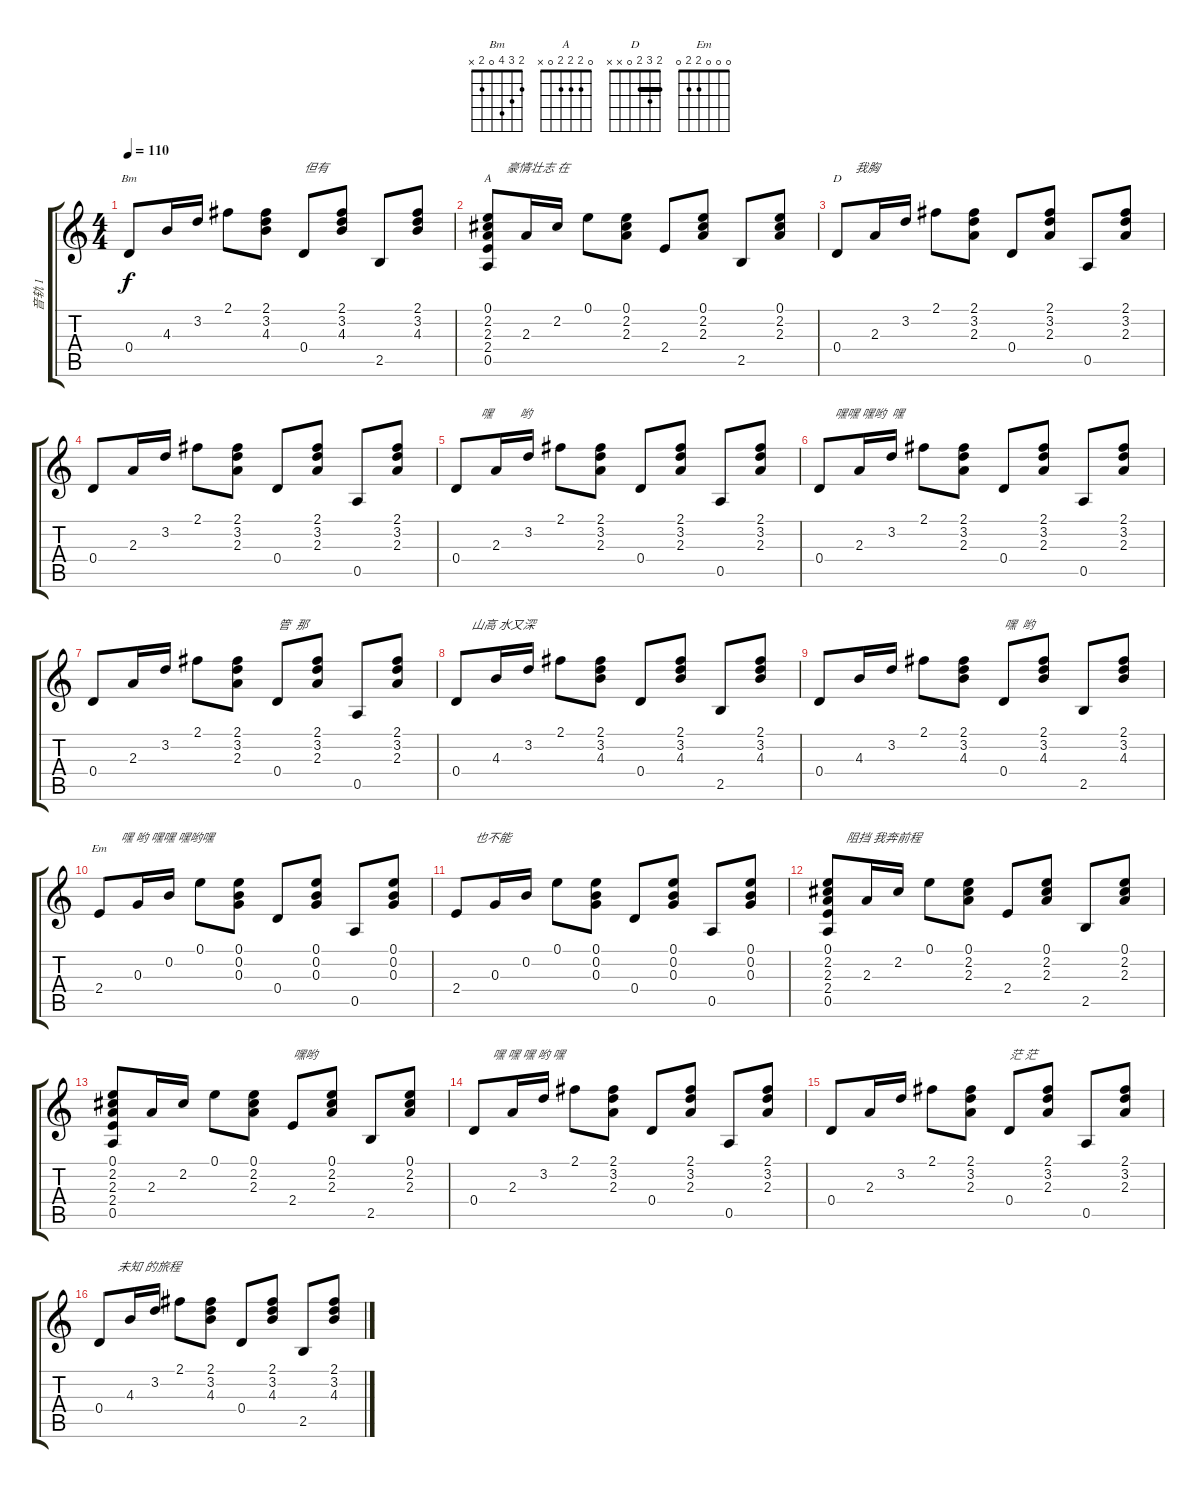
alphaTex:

\track ("音轨 1" "音轨 1") {instrument acousticguitarnylon}
\staff {score tabs}
\tuning (E4 B3 G3 D3 A2 E2) {hide}
\chord ("Bm" 2 3 4 0 2 x)
\chord ("A" 0 2 2 2 0 x)
\chord ("D" 2 3 2 0 x x) {barre 2}
\chord ("Em" 0 0 0 2 2 0)
\ts (4 4)
\tempo 110
\clef g2
\ks c
0.4.8{ch "Bm" dy f} 4.3.16 3.2.16 2.1.8 (2.1 3.2 4.3).8 0.4.8{txt "但有"} (2.1 3.2 4.3).8 2.5.8 (2.1 3.2 4.3).8 |
(0.1 2.2 2.3 2.4 0.5).8{ch "A" txt "      豪情壮志 在"} 2.3.16 2.2.16 0.1.8 (0.1 2.2 2.3).8 2.4.8 (0.1 2.2 2.3).8 2.5.8 (0.1 2.2 2.3).8 |
0.4.8{ch "D" txt "      我胸"} 2.3.16 3.2.16 2.1.8 (2.1 3.2 2.3).8 0.4.8 (2.1 3.2 2.3).8 0.5.8 (2.1 3.2 2.3).8 |
0.4.8 2.3.16 3.2.16 2.1.8 (2.1 3.2 2.3).8 0.4.8 (2.1 3.2 2.3).8 0.5.8 (2.1 3.2 2.3).8 |
0.4.8{txt "        嘿         哟 "} 2.3.16 3.2.16 2.1.8 (2.1 3.2 2.3).8 0.4.8 (2.1 3.2 2.3).8 0.5.8 (2.1 3.2 2.3).8 |
0.4.8{txt "     嘿嘿 嘿哟  嘿"} 2.3.16 3.2.16 2.1.8 (2.1 3.2 2.3).8 0.4.8 (2.1 3.2 2.3).8 0.5.8 (2.1 3.2 2.3).8 |
0.4.8 2.3.16 3.2.16 2.1.8 (2.1 3.2 2.3).8 0.4.8{txt "管  那"} (2.1 3.2 2.3).8 0.5.8 (2.1 3.2 2.3).8 |
0.4.8{txt "     山高 水又深"} 4.3.16 3.2.16 2.1.8 (2.1 3.2 4.3).8 0.4.8 (2.1 3.2 4.3).8 2.5.8 (2.1 3.2 4.3).8 |
0.4.8 4.3.16 3.2.16 2.1.8 (2.1 3.2 4.3).8 0.4.8{txt "嘿  哟"} (2.1 3.2 4.3).8 2.5.8 (2.1 3.2 4.3).8 |
2.4.8{ch "Em" txt "       嘿 哟 嘿嘿 嘿哟嘿"} 0.3.16 0.2.16 0.1.8 (0.1 0.2 0.3).8 0.4.8 (0.1 0.2 0.3).8 0.5.8 (0.1 0.2 0.3).8 |
2.4.8{txt "      也不能"} 0.3.16 0.2.16 0.1.8 (0.1 0.2 0.3).8 0.4.8 (0.1 0.2 0.3).8 0.5.8 (0.1 0.2 0.3).8 |
(0.1 2.2 2.3 2.4 0.5).8{txt "      阻挡 我奔前程"} 2.3.16 2.2.16 0.1.8 (0.1 2.2 2.3).8 2.4.8 (0.1 2.2 2.3).8 2.5.8 (0.1 2.2 2.3).8 |
(0.1 2.2 2.3 2.4 0.5).8 2.3.16 2.2.16 0.1.8 (0.1 2.2 2.3).8 2.4.8{txt "嘿哟"} (0.1 2.2 2.3).8 2.5.8 (0.1 2.2 2.3).8 |
0.4.8{txt "      嘿 嘿 嘿 哟 嘿"} 2.3.16 3.2.16 2.1.8 (2.1 3.2 2.3).8 0.4.8 (2.1 3.2 2.3).8 0.5.8 (2.1 3.2 2.3).8 |
0.4.8 2.3.16 3.2.16 2.1.8 (2.1 3.2 2.3).8 0.4.8{txt "茫 茫"} (2.1 3.2 2.3).8 0.5.8 (2.1 3.2 2.3).8 |
0.4.8{txt "      未知 的旅程"} 4.3.16 3.2.16 2.1.8 (2.1 3.2 4.3).8 0.4.8 (2.1 3.2 4.3).8 2.5.8 (2.1 3.2 4.3).8
